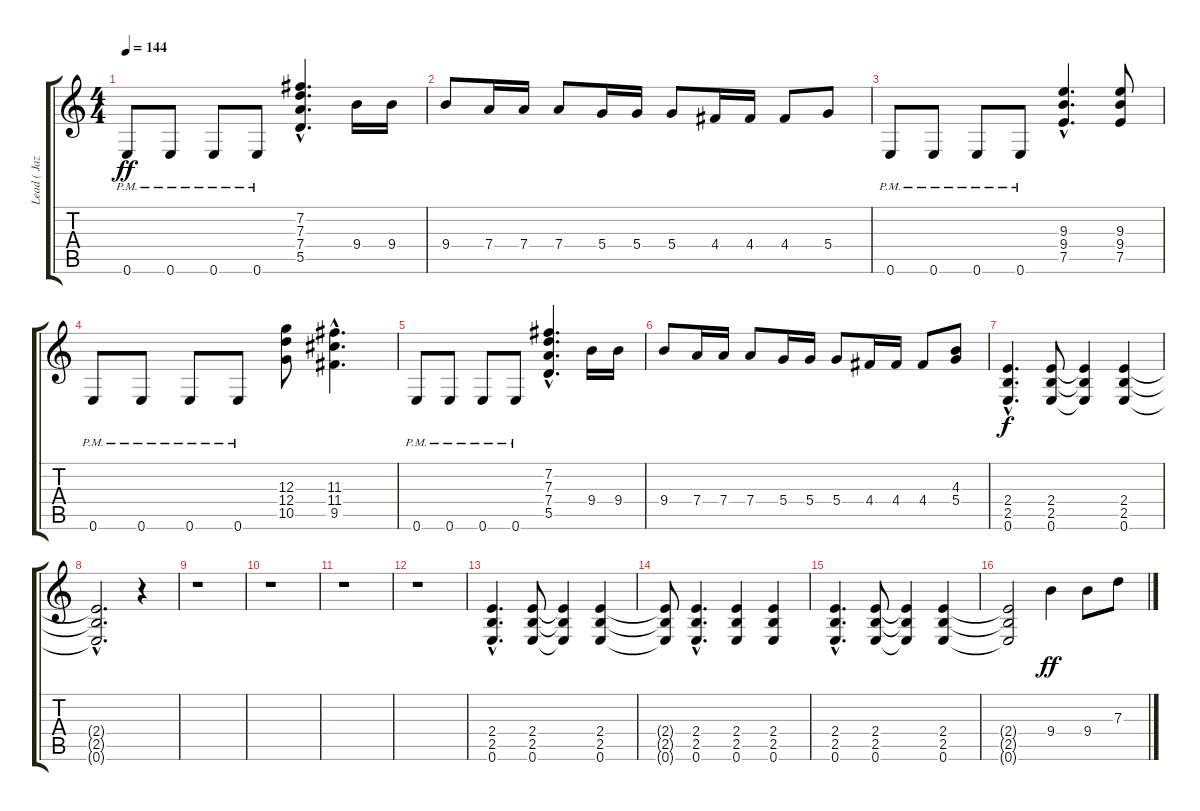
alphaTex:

\track ("Lead ( Jazz Guitar )" "Lead ( Jaz") {instrument electricguitarjazz}
\staff {score tabs}
\tuning (E4 B3 G3 D3 A2 E2) {hide}
\ts (4 4)
\tempo 144
\clef g2
\ks c
0.6{pm}.8{dy ff} 0.6{pm}.8 0.6{pm}.8 0.6{pm}.8 (7.2{hac} 7.3{hac} 7.4{hac} 5.5{hac}).4{d} 9.4.16 9.4.16 |
9.4.8 7.4.16 7.4.16 7.4.8 5.4.16 5.4.16 5.4.8 4.4.16 4.4.16 4.4.8 5.4.8 |
0.6{pm}.8 0.6{pm}.8 0.6{pm}.8 0.6{pm}.8 (9.3{hac} 9.4{hac} 7.5{hac}).4{d} (9.3 9.4 7.5).8 |
0.6{pm}.8 0.6{pm}.8 0.6{pm}.8 0.6{pm}.8 (12.3 12.4 10.5).8 (11.3{hac} 11.4{hac} 9.5{hac}).4{d} |
0.6{pm}.8 0.6{pm}.8 0.6{pm}.8 0.6{pm}.8 (7.2{hac} 7.3{hac} 7.4{hac} 5.5{hac}).4{d} 9.4.16 9.4.16 |
9.4.8 7.4.16 7.4.16 7.4.8 5.4.16 5.4.16 5.4.8 4.4.16 4.4.16 4.4.8 (4.3 5.4).8 |
(2.4{hac} 2.5{hac} 0.6{hac}).4{d dy f volume 6} (2.4 2.5 0.6).8 (2.4{t} 2.5{t} 0.6{t}).4 (2.4 2.5 0.6).4 |
(2.4{hac t} 2.5{hac t} 0.6{hac t}).2{d} r.4 |
r.1 |
r.1 |
r.1 |
r.1 |
(2.4{hac} 2.5{hac} 0.6{hac}).4{d} (2.4 2.5 0.6).8 (2.4{t} 2.5{t} 0.6{t}).4 (2.4 2.5 0.6).4 |
(2.4{t} 2.5{t} 0.6{t}).8 (2.4{hac} 2.5{hac} 0.6{hac}).4{d} (2.4 2.5 0.6).4 (2.4 2.5 0.6).4 |
(2.4{hac} 2.5{hac} 0.6{hac}).4{d} (2.4 2.5 0.6).8 (2.4{t} 2.5{t} 0.6{t}).4 (2.4 2.5 0.6).4 |
(2.4{t} 2.5{t} 0.6{t}).2 9.4.4{dy ff volume 16} 9.4.8 7.3.8
